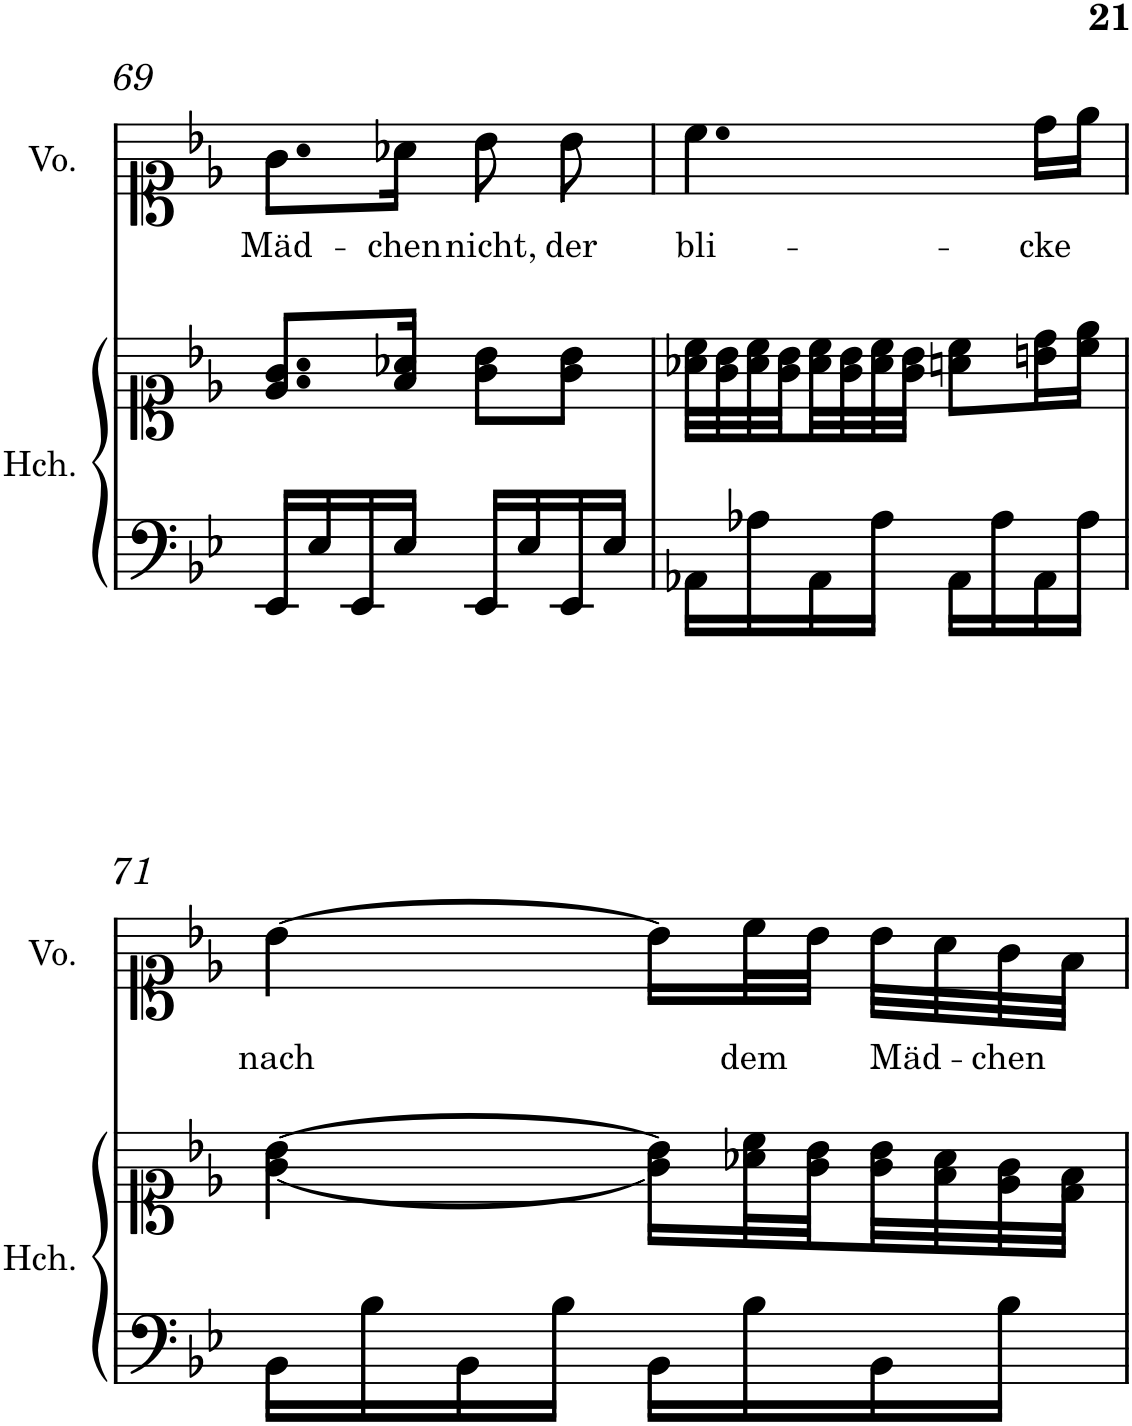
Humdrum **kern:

**kern	**kern	**kern	**text
*part2	*part2	*part1	*part1
*staff3	*staff2	*staff1	*staff1
*I"Harpsichord	*	*I"Voice	*
*I'Hch.	*	*I'Vo.	*
!!LO:PB:g=z
*clefF4	*clefC1	*clefC1	*
*k[b-e-]	*k[b-e-]	*k[b-e-]	*
*M2/4	*M2/4	*M2/4	*
=69	=69	=69	=69
!	!	!	!LO:LY:b
16EE-/LL	8.e-/ 8.g/L	8.g\L	Mäd-
16E-/	.	.	.
16EE-/	.	.	.
!	!	!	!LO:LY:b
16E-/JJ	16f/ 16a-X/Jk	16a-X\Jk	-chen
!	!	!	!LO:LY:b
16EE-/LL	8g\ 8b-\L	8b-\	nicht,
16E-/	.	.	.
!	!	!	!LO:LY:b
16EE-/	8g\ 8b-\J	8b-\	der
16E-/JJ	.	.	.
=70	=70	=70	=70
!	!	!	!LO:LY:b
16AA-X\LL	32a-X\ 32cc\LLL	4.cc\	bli-
.	32g\ 32b-\	.	.
16A-X\	32a-\ 32cc\	.	.
.	32g\ 32b-\	.	.
16AA-\	32a-\ 32cc\	.	.
.	32g\ 32b-\	.	.
16A-\JJ	32a-\ 32cc\	.	.
.	32g\ 32b-\JJJ	.	.
16AA-\LL	8an\ 8cc\L	.	.
16A-\	.	.	.
!	!	!	!LO:LY:b
16AA-\	16bn\ 16dd\L	16dd\LL	-cke
16A-\JJ	16cc\ 16ee-\JJ	16ee-\JJ	.
!!LO:LB:g=z
=71	=71	=71	=71
!	!	!	!LO:LY:b
16BB-\LL	[4g\ [4b-\	[4b-\	nach
16B-\	.	.	.
16BB-\	.	.	.
16B-\JJ	.	.	.
16BB-\LL	16g\] 16b-\]LL	16b-\LL]	.
!	!	!	!LO:LY:b
16B-\	32a-X\ 32cc\L	32cc\L	dem
.	32g\ 32b-\	32b-\JJJ	.
!	!	!	!LO:LY:b
16BB-\	32g\ 32b-\	32b-\LLL	Mäd-
.	32f\ 32a-\	32a\	.
!	!	!	!LO:LY:b
16B-\JJ	32e-\ 32g\	32g\	-chen
.	32d\ 32f\JJJ	32f\JJJ	.
=	=	=	=
*-	*-	*-	*-
